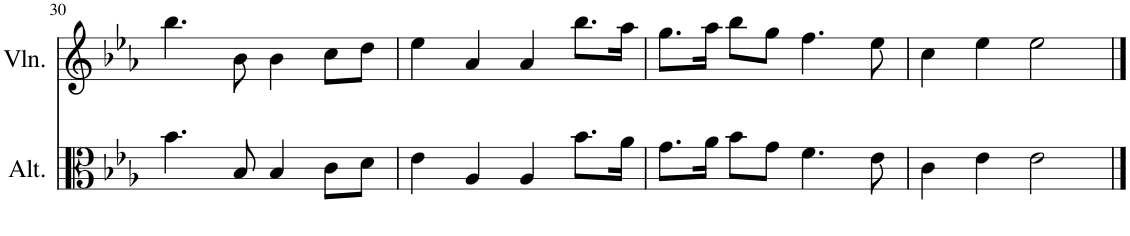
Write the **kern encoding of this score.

**kern	**kern
*part2	*part1
*staff2	*staff1
*I"Alto	*I"Violon
*I'Alt.	*I'Vln.
!!LO:PB:g=z
*clefC3	*clefG2
*k[b-e-a-]	*k[b-e-a-]
*M4/4	*M4/4
=30	=30
4.b-\	4.bb-\
8B-/	8b-\
4B-/	4b-\
8c\L	8cc\L
8d\J	8dd\J
=31	=31
4e-\	4ee-\
4A-/	4a-/
4A-/	4a-/
8.b-\L	8.bb-\L
16a-\Jk	16aa-\Jk
=32	=32
8.g\L	8.gg\L
16a-\Jk	16aa-\Jk
8b-\L	8bb-\L
8g\J	8gg\J
4.f\	4.ff\
8e-\	8ee-\
=33	=33
4c\	4cc\
4e-\	4ee-\
2e-\	2ee-\
==	==
*-	*-
